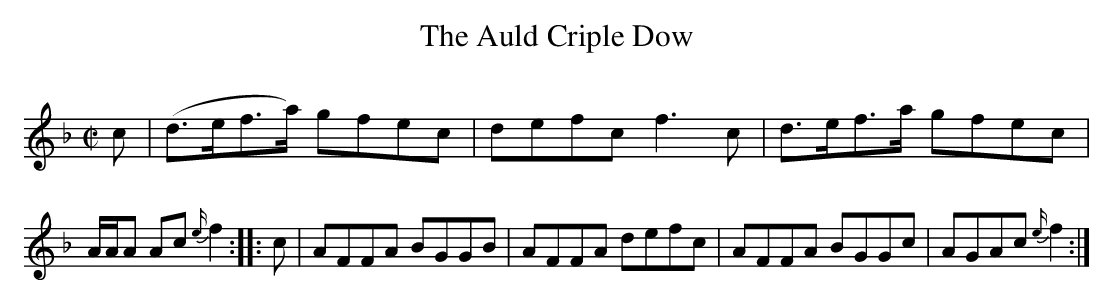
X:1
T:The Auld Criple Dow
Q:128
L:1/8
M:C|
K:F
c|(d3/2e/2f3/2a/2) gfec|defc f3c|d3/2e/2f3/2a/2 gfec|\
A/2A/2A Ac {e/2}f2::c|AFFA BGGB|AFFA defc|AFFA BGGc|\
AGAc{e/2}f2:|]
